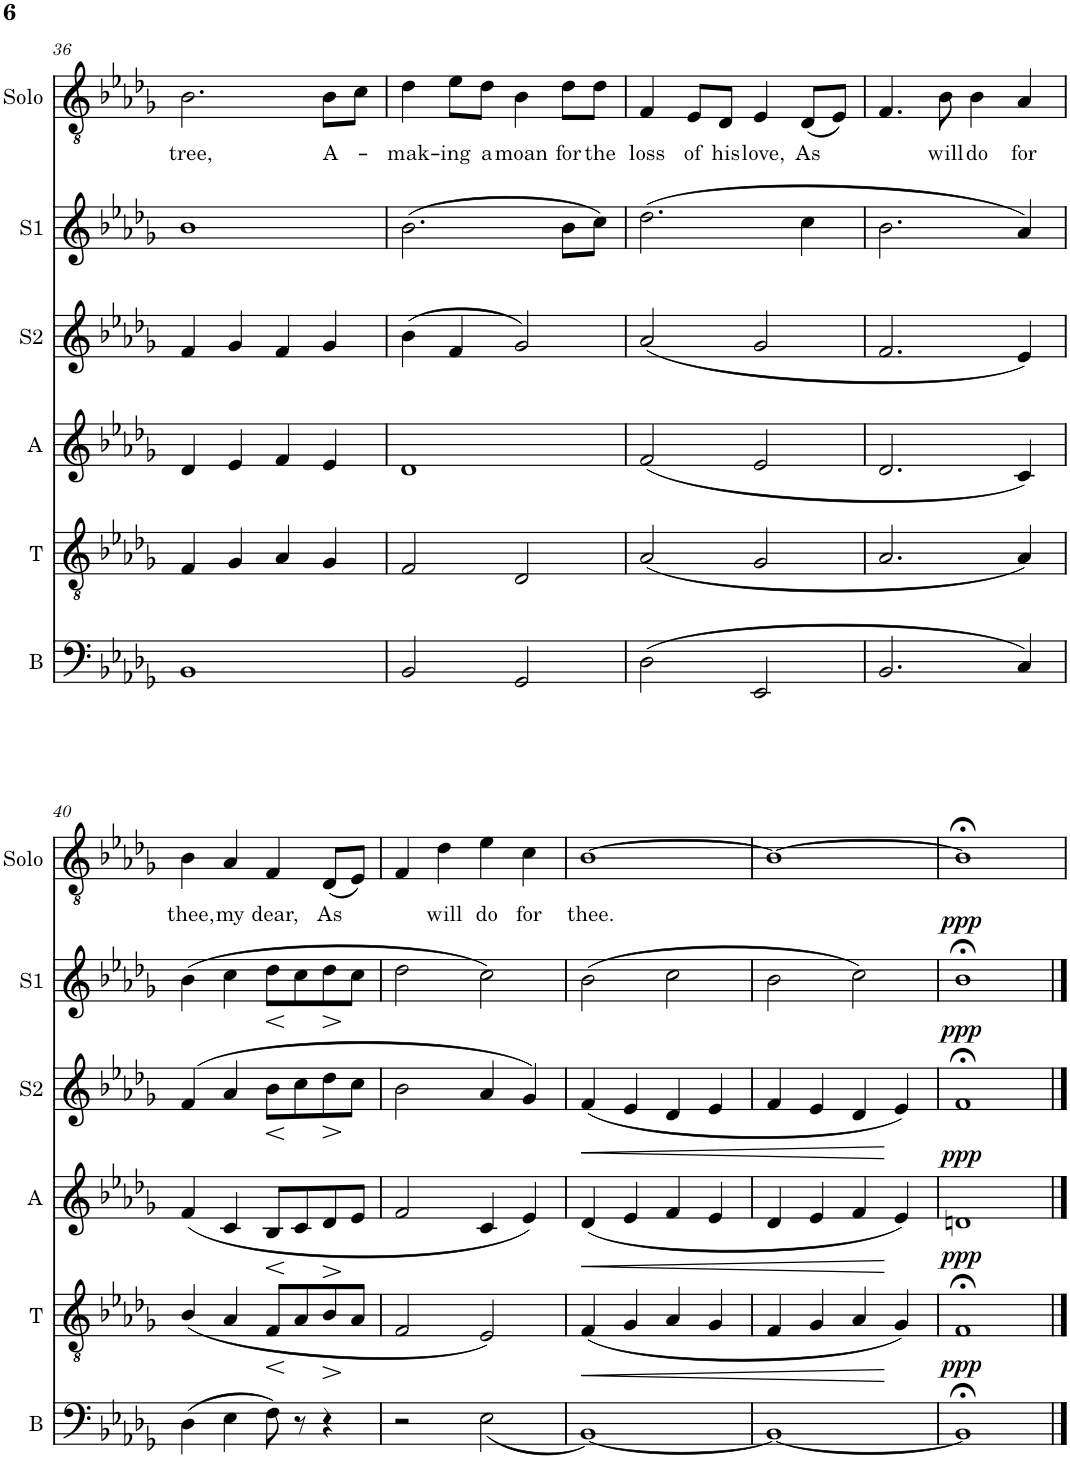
**kern	**dynam	**kern	**dynam	**kern	**dynam	**kern	**dynam	**kern	**dynam	**kern	**text
*part6	*part6	*part5	*part5	*part4	*part4	*part3	*part3	*part2	*part2	*part1	*part1
*staff6	*staff6	*staff5	*staff5	*staff4	*staff4	*staff3	*staff3	*staff2	*staff2	*staff1	*staff1
*I"B	*	*I"T	*	*I"A	*	*I"S2	*	*I"S1	*	*I"Solo	*
*I'B	*	*I'T	*	*I'A	*	*I'S2	*	*I'S1	*	*I'Solo	*
!!LO:PB:g=z
*clefF4	*	*clefGv2	*	*clefG2	*	*clefG2	*	*clefG2	*	*clefGv2	*
*k[b-e-a-d-g-]	*	*k[b-e-a-d-g-]	*	*k[b-e-a-d-g-]	*	*k[b-e-a-d-g-]	*	*k[b-e-a-d-g-]	*	*k[b-e-a-d-g-]	*
*D-:	*	*D-:	*	*D-:	*	*D-:	*	*D-:	*	*D-:	*
*M4/4	*	*M4/4	*	*M4/4	*	*M4/4	*	*M4/4	*	*M4/4	*
=36	=36	=36	=36	=36	=36	=36	=36	=36	=36	=36	=36
!	!	!	!	!	!	!	!	!	!	!	!LO:LY:b
1BB-	.	4F/	.	4d-/	.	4f/	.	1b-	.	2.B-\	tree,
.	.	4G-/	.	4e-/	.	4g-/	.	.	.	.	.
.	.	4A-/	.	4f/	.	4f/	.	.	.	.	.
!	!	!	!	!	!	!	!	!	!	!	!LO:LY:b
.	.	4G-/	.	4e-/	.	4g-/	.	.	.	8B-\L	A-
.	.	.	.	.	.	.	.	.	.	8c\J	.
=37	=37	=37	=37	=37	=37	=37	=37	=37	=37	=37	=37
!	!	!	!	!	!	!	!	!	!	!	!LO:LY:b
2BB-/	.	2F/	.	1d-	.	(>4b-\	.	(>2.b-\	.	4d-\	mak-
!	!	!	!	!	!	!	!	!	!	!	!LO:LY:b
.	.	.	.	.	.	4f/	.	.	.	8e-\L	-ing
!	!	!	!	!	!	!	!	!	!	!	!LO:LY:b
.	.	.	.	.	.	.	.	.	.	8d-\J	a
!	!	!	!	!	!	!	!	!	!	!	!LO:LY:b
2GG-/	.	2D-/	.	.	.	2g-/)	.	.	.	4B-\	moan
!	!	!	!	!	!	!	!	!	!	!	!LO:LY:b
.	.	.	.	.	.	.	.	8b-\L	.	8d-\L	for
!	!	!	!	!	!	!	!	!	!	!	!LO:LY:b
.	.	.	.	.	.	.	.	8cc\J)	.	8d-\J	the
=38	=38	=38	=38	=38	=38	=38	=38	=38	=38	=38	=38
!	!	!	!	!	!	!	!	!	!	!	!LO:LY:b
(>2D-\	.	(<2A-/	.	(<2f/	.	(<2a-/	.	(>2.dd-\	.	4F/	loss
!	!	!	!	!	!	!	!	!	!	!	!LO:LY:b
.	.	.	.	.	.	.	.	.	.	8E-/L	of
!	!	!	!	!	!	!	!	!	!	!	!LO:LY:b
.	.	.	.	.	.	.	.	.	.	8D-/J	his
!	!	!	!	!	!	!	!	!	!	!	!LO:LY:b
2EE-/	.	2G-/	.	2e-/	.	2g-/	.	.	.	4E-/	love,
!	!	!	!	!	!	!	!	!	!	!	!LO:LY:b
.	.	.	.	.	.	.	.	4cc\	.	(<8D-/L	As
.	.	.	.	.	.	.	.	.	.	8E-/J)	.
=39	=39	=39	=39	=39	=39	=39	=39	=39	=39	=39	=39
2.BB-/	.	2.A-/	.	2.d-/	.	2.f/	.	2.b-\	.	4.F/	.
!	!	!	!	!	!	!	!	!	!	!	!LO:LY:b
.	.	.	.	.	.	.	.	.	.	8B-\	will
!	!	!	!	!	!	!	!	!	!	!	!LO:LY:b
.	.	.	.	.	.	.	.	.	.	4B-\	do
!	!	!	!	!	!	!	!	!	!	!	!LO:LY:b
4C/)	.	4A-/)	.	4c/)	.	4e-/)	.	4a-/)	.	4A-/	for
!!LO:LB:g=z
=40	=40	=40	=40	=40	=40	=40	=40	=40	=40	=40	=40
!	!	!	!	!	!	!	!	!	!	!	!LO:LY:b
(>4D-\	.	(<4B-/	.	(<4f/	.	(>4f/	.	(>4b-\	.	4B-\	thee,
!	!	!	!	!	!	!	!	!	!	!	!LO:LY:b
4E-\	.	4A-/	.	4c/	.	4a-/	.	4cc\	.	4A-/	my
!	!	!	!LO:HP:b	!	!LO:HP:b	!	!LO:HP:b	!	!LO:HP:b	!	!LO:LY:b
8F\)	.	8F/L	<	8B-/L	<	8b-\L	<	8dd-\L	<	4F/	dear,
8r	.	8A-/	[	8c/	[	8cc\	[	8cc\	[	.	.
!	!	!	!LO:HP:b	!	!LO:HP:b	!	!LO:HP:b	!	!LO:HP:b	!	!LO:LY:b
4r	.	8B-/	>	8d-/	>	8dd-\	>	8dd-\	>	(<8D-/L	As
.	.	8A-/J	]	8e-/J	]	8cc\J	]	8cc\J	]	8E-/J)	.
=41	=41	=41	=41	=41	=41	=41	=41	=41	=41	=41	=41
2r	.	2F/	.	2f/	.	2b-\	.	2dd-\	.	4F/	.
!	!	!	!	!	!	!	!	!	!	!	!LO:LY:b
.	.	.	.	.	.	.	.	.	.	4d-\	will
!	!	!	!	!	!	!	!	!	!	!	!LO:LY:b
(<2E-\	.	2E-/)	.	4c/	.	4a-/	.	2cc\)	.	4e-\	do
!	!	!	!	!	!	!	!	!	!	!	!LO:LY:b
.	.	.	.	4e-/)	.	4g-/)	.	.	.	4c\	for
=42	=42	=42	=42	=42	=42	=42	=42	=42	=42	=42	=42
!	!	!	!LO:HP:b	!	!LO:HP:b	!	!LO:HP:b	!	!	!	!LO:LY:b
[1BB-)	.	(<4F/	<	(<4d-/	<	(<4f/	<	(>2b-\	.	[1B-	thee.
.	.	4G-/	.	4e-/	.	4e-/	.	.	.	.	.
.	.	4A-/	.	4f/	.	4d-/	.	2cc\	.	.	.
.	.	4G-/	.	4e-/	.	4e-/	.	.	.	.	.
=43	=43	=43	=43	=43	=43	=43	=43	=43	=43	=43	=43
1BB-_	.	4F/	.	4d-/	.	4f/	.	2b-\	.	1B-_	.
.	.	4G-/	.	4e-/	.	4e-/	.	.	.	.	.
.	.	4A-/	.	4f/	.	4d-/	.	2cc\)	.	.	.
.	.	4G-/)	[	4e-/)	[	4e-/)	[	.	.	.	.
=44	=44	=44	=44	=44	=44	=44	=44	=44	=44	=44	=44
!	!LO:DY:a	!	!LO:DY:a	!	!LO:DY:a	!	!LO:DY:a	!	!LO:DY:a	!	!
1BB-;<]	ppp	1F;<	ppp	1dn	ppp	1f;<	ppp	1b-;<	ppp	1B-;<]	.
=	=	=	=	=	=	=	=	=	=	=	=
*-	*-	*-	*-	*-	*-	*-	*-	*-	*-	*-	*-
